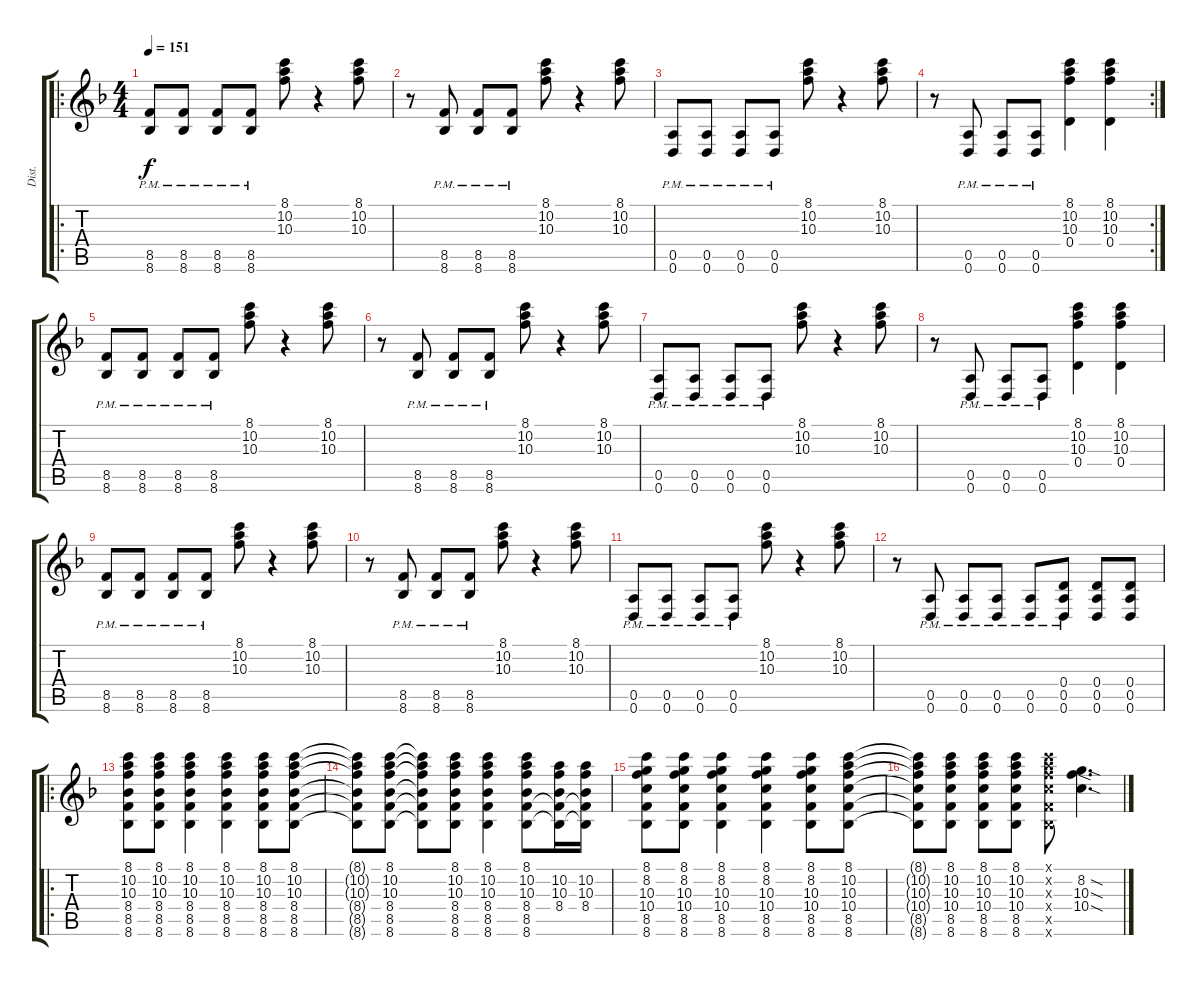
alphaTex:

\track ("Dist." "Dist.") {instrument distortionguitar}
\staff {score tabs}
\tuning (E4 B3 G3 D3 A2 D2) {hide}
\ro
\ts (4 4)
\tempo 151
\clef g2
\ks f
(8.5{pm} 8.6{pm}).8{dy f} (8.5{pm} 8.6{pm}).8 (8.5{pm} 8.6{pm}).8 (8.5{pm} 8.6{pm}).8 (8.1 10.2 10.3).8 r.4 (8.1 10.2 10.3).8 |
r.8 (8.5{pm} 8.6{pm}).8 (8.5{pm} 8.6{pm}).8 (8.5{pm} 8.6{pm}).8 (8.1 10.2 10.3).8 r.4 (8.1 10.2 10.3).8 |
(0.5{pm} 0.6{pm}).8 (0.5{pm} 0.6{pm}).8 (0.5{pm} 0.6{pm}).8 (0.5{pm} 0.6{pm}).8 (8.1 10.2 10.3).8 r.4 (8.1 10.2 10.3).8 |
\rc 2
r.8 (0.5{pm} 0.6{pm}).8 (0.5{pm} 0.6{pm}).8 (0.5{pm} 0.6{pm}).8 (8.1 10.2 10.3 0.4).4 (8.1 10.2 10.3 0.4).4 |
(8.5{pm} 8.6{pm}).8 (8.5{pm} 8.6{pm}).8 (8.5{pm} 8.6{pm}).8 (8.5{pm} 8.6{pm}).8 (8.1 10.2 10.3).8 r.4 (8.1 10.2 10.3).8 |
r.8 (8.5{pm} 8.6{pm}).8 (8.5{pm} 8.6{pm}).8 (8.5{pm} 8.6{pm}).8 (8.1 10.2 10.3).8 r.4 (8.1 10.2 10.3).8 |
(0.5{pm} 0.6{pm}).8 (0.5{pm} 0.6{pm}).8 (0.5{pm} 0.6{pm}).8 (0.5{pm} 0.6{pm}).8 (8.1 10.2 10.3).8 r.4 (8.1 10.2 10.3).8 |
r.8 (0.5{pm} 0.6{pm}).8 (0.5{pm} 0.6{pm}).8 (0.5{pm} 0.6{pm}).8 (8.1 10.2 10.3 0.4).4 (8.1 10.2 10.3 0.4).4 |
(8.5{pm} 8.6{pm}).8 (8.5{pm} 8.6{pm}).8 (8.5{pm} 8.6{pm}).8 (8.5{pm} 8.6{pm}).8 (8.1 10.2 10.3).8 r.4 (8.1 10.2 10.3).8 |
r.8 (8.5{pm} 8.6{pm}).8 (8.5{pm} 8.6{pm}).8 (8.5{pm} 8.6{pm}).8 (8.1 10.2 10.3).8 r.4 (8.1 10.2 10.3).8 |
(0.5{pm} 0.6{pm}).8 (0.5{pm} 0.6{pm}).8 (0.5{pm} 0.6{pm}).8 (0.5{pm} 0.6{pm}).8 (8.1 10.2 10.3).8 r.4 (8.1 10.2 10.3).8 |
r.8 (0.5{pm} 0.6{pm}).8 (0.5{pm} 0.6{pm}).8 (0.5{pm} 0.6{pm}).8 (0.5{pm} 0.6{pm}).8 (0.4{pm} 0.5{pm} 0.6{pm}).8 (0.4 0.5 0.6).8 (0.4 0.5 0.6).8 |
\ro
(8.1 10.2 10.3 8.4 8.5 8.6).8 (8.1 10.2 10.3 8.4 8.5 8.6).8 (8.1 10.2 10.3 8.4 8.5 8.6).4 (8.1 10.2 10.3 8.4 8.5 8.6).4 (8.1 10.2 10.3 8.4 8.5 8.6).8 (8.1 10.2 10.3 8.4 8.5 8.6).8 |
(8.1{t} 10.2{t} 10.3{t} 8.4{t} 8.5{t} 8.6{t}).8 (8.1 10.2 10.3 8.4 8.5 8.6).8 (8.1{t} 10.2{t} 10.3{t} 8.4{t} 8.5{t} 8.6{t}).8 (8.1 10.2 10.3 8.4 8.5 8.6).8 (8.1 10.2 10.3 8.4 8.5 8.6).4 (8.1 10.2 10.3 8.4 8.5 8.6).8 (10.2 10.3 8.4 8.5{t} 8.6{t}).16 (10.2 10.3 8.4 8.5{t} 8.6{t}).16 |
(8.1 8.2 10.3 10.4 8.5 8.6).8 (8.1 8.2 10.3 10.4 8.5 8.6).8 (8.1 8.2 10.3 10.4 8.5 8.6).4 (8.1 8.2 10.3 10.4 8.5 8.6).4 (8.1 8.2 10.3 10.4 8.5 8.6).8 (8.1 10.2 10.3 10.4 8.5 8.6).8 |
(8.1{t} 10.2{t} 10.3{t} 10.4{t} 8.5{t} 8.6{t}).8 (8.1 10.2 10.3 10.4 8.5 8.6).8 (8.1 10.2 10.3 10.4 8.5 8.6).8 (8.1 10.2 10.3 10.4 8.5 8.6).8 (8.1{x} 10.2{x} 10.3{x} 10.4{x} 8.5{x} 8.6{x}).8 (8.2{sod} 10.3{sod} 10.4{sod}).4{d}
